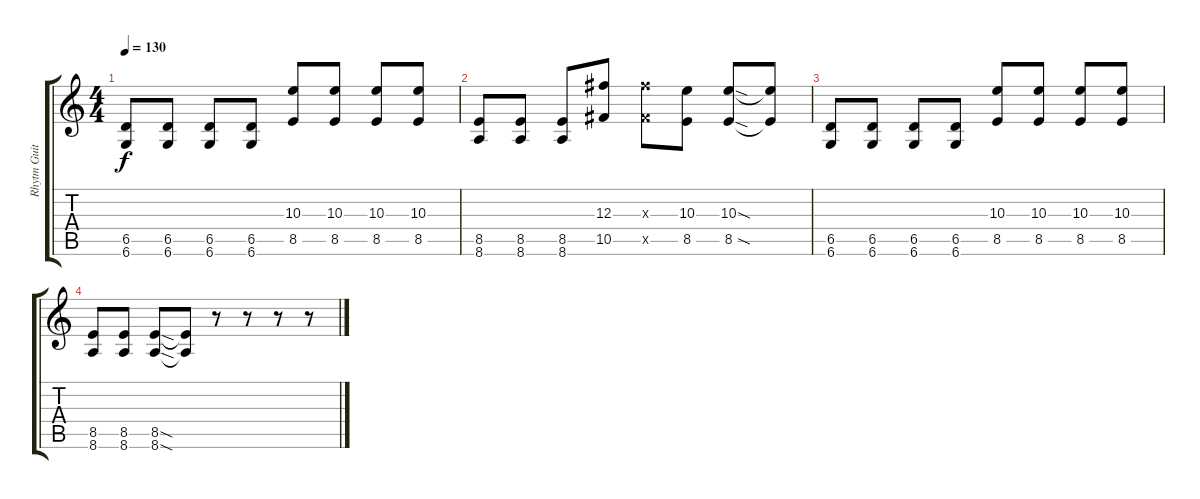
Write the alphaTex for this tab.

\track ("Rhytm Guitar [L]" "Rhytm Guit") {instrument distortionguitar}
\staff {score tabs}
\tuning (Eb4 Bb3 Gb3 Db3 Ab2 Db2) {hide}
\ts (4 4)
\tempo 130
\clef g2
\ks c
(6.5 6.6).8{dy f} (6.5 6.6).8 (6.5 6.6).8 (6.5 6.6).8 (10.3 8.5).8 (10.3 8.5).8 (10.3 8.5).8 (10.3 8.5).8 |
(8.5 8.6).8 (8.5 8.6).8 (8.5 8.6).8 (12.3 10.5).8 (12.3{x} 10.5{x}).8 (10.3 8.5).8 (10.3{sod} 8.5{sod}).8 (10.3{t} 8.5{t}).8 |
(6.5 6.6).8 (6.5 6.6).8 (6.5 6.6).8 (6.5 6.6).8 (10.3 8.5).8 (10.3 8.5).8 (10.3 8.5).8 (10.3 8.5).8 |
(8.5 8.6).8 (8.5 8.6).8 (8.5{sod} 8.6{sod}).8 (8.5{t} 8.6{t}).8 r.8 r.8 r.8 r.8
